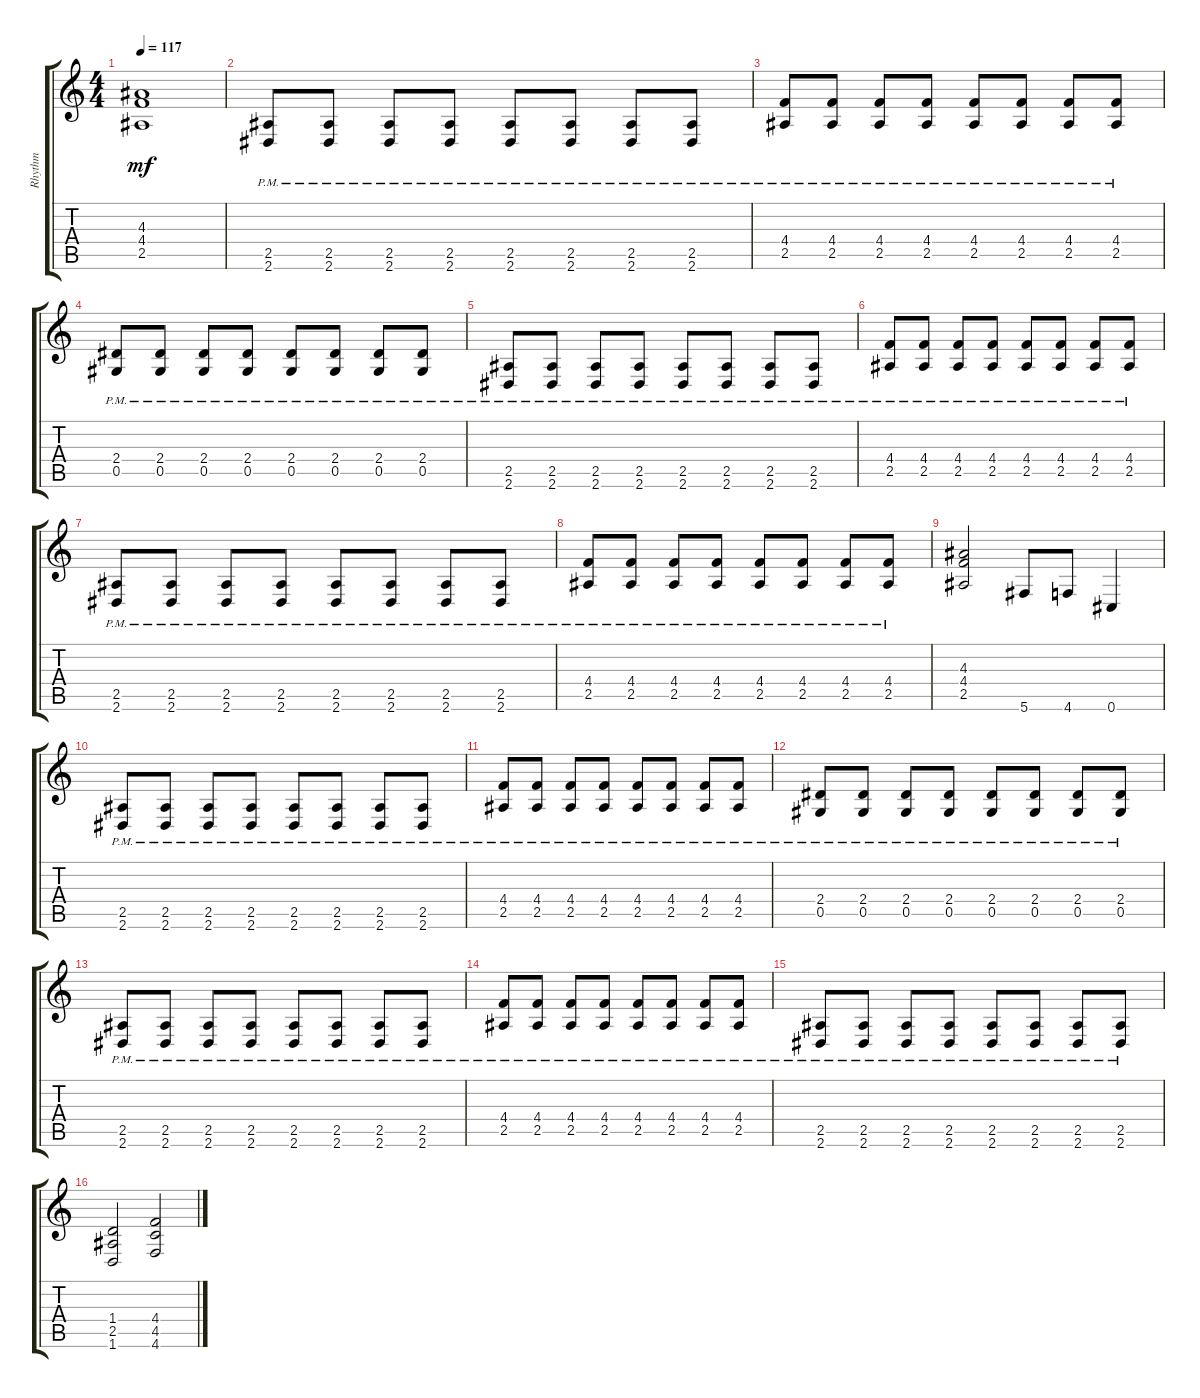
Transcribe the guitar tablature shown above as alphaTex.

\track ("Rhythm" "Rhythm") {instrument distortionguitar}
\staff {score tabs}
\tuning (Eb4 Bb3 Gb3 Db3 Ab2 Db2) {hide}
\ts (4 4)
\tempo 117
\clef g2
\ks c
(4.3 4.4 2.5).1{dy mf instrument distortionguitar} |
(2.5{pm} 2.6{pm}).8 (2.5{pm} 2.6{pm}).8 (2.5{pm} 2.6{pm}).8 (2.5{pm} 2.6{pm}).8 (2.5{pm} 2.6{pm}).8 (2.5{pm} 2.6{pm}).8 (2.5{pm} 2.6{pm}).8 (2.5{pm} 2.6{pm}).8 |
(4.4{pm} 2.5{pm}).8 (4.4{pm} 2.5{pm}).8 (4.4{pm} 2.5{pm}).8 (4.4{pm} 2.5{pm}).8 (4.4{pm} 2.5{pm}).8 (4.4{pm} 2.5{pm}).8 (4.4{pm} 2.5{pm}).8 (4.4{pm} 2.5{pm}).8 |
(2.4{pm} 0.5{pm}).8 (2.4{pm} 0.5{pm}).8 (2.4{pm} 0.5{pm}).8 (2.4{pm} 0.5{pm}).8 (2.4{pm} 0.5{pm}).8 (2.4{pm} 0.5{pm}).8 (2.4{pm} 0.5{pm}).8 (2.4{pm} 0.5{pm}).8 |
(2.5{pm} 2.6{pm}).8 (2.5{pm} 2.6{pm}).8 (2.5{pm} 2.6{pm}).8 (2.5{pm} 2.6{pm}).8 (2.5{pm} 2.6{pm}).8 (2.5{pm} 2.6{pm}).8 (2.5{pm} 2.6{pm}).8 (2.5{pm} 2.6{pm}).8 |
(4.4{pm} 2.5{pm}).8 (4.4{pm} 2.5{pm}).8 (4.4{pm} 2.5{pm}).8 (4.4{pm} 2.5{pm}).8 (4.4{pm} 2.5{pm}).8 (4.4{pm} 2.5{pm}).8 (4.4{pm} 2.5{pm}).8 (4.4{pm} 2.5{pm}).8 |
(2.5{pm} 2.6{pm}).8 (2.5{pm} 2.6{pm}).8 (2.5{pm} 2.6{pm}).8 (2.5{pm} 2.6{pm}).8 (2.5{pm} 2.6{pm}).8 (2.5{pm} 2.6{pm}).8 (2.5{pm} 2.6{pm}).8 (2.5{pm} 2.6{pm}).8 |
(4.4{pm} 2.5{pm}).8 (4.4{pm} 2.5{pm}).8 (4.4{pm} 2.5{pm}).8 (4.4{pm} 2.5{pm}).8 (4.4{pm} 2.5{pm}).8 (4.4{pm} 2.5{pm}).8 (4.4{pm} 2.5{pm}).8 (4.4{pm} 2.5{pm}).8 |
(4.3 4.4 2.5).2 5.6.8 4.6.8 0.6.4 |
(2.5{pm} 2.6{pm}).8 (2.5{pm} 2.6{pm}).8 (2.5{pm} 2.6{pm}).8 (2.5{pm} 2.6{pm}).8 (2.5{pm} 2.6{pm}).8 (2.5{pm} 2.6{pm}).8 (2.5{pm} 2.6{pm}).8 (2.5{pm} 2.6{pm}).8 |
(4.4{pm} 2.5{pm}).8 (4.4{pm} 2.5{pm}).8 (4.4{pm} 2.5{pm}).8 (4.4{pm} 2.5{pm}).8 (4.4{pm} 2.5{pm}).8 (4.4{pm} 2.5{pm}).8 (4.4{pm} 2.5{pm}).8 (4.4{pm} 2.5{pm}).8 |
(2.4{pm} 0.5{pm}).8 (2.4{pm} 0.5{pm}).8 (2.4{pm} 0.5{pm}).8 (2.4{pm} 0.5{pm}).8 (2.4{pm} 0.5{pm}).8 (2.4{pm} 0.5{pm}).8 (2.4{pm} 0.5{pm}).8 (2.4{pm} 0.5{pm}).8 |
(2.5{pm} 2.6{pm}).8 (2.5{pm} 2.6{pm}).8 (2.5{pm} 2.6{pm}).8 (2.5{pm} 2.6{pm}).8 (2.5{pm} 2.6{pm}).8 (2.5{pm} 2.6{pm}).8 (2.5{pm} 2.6{pm}).8 (2.5{pm} 2.6{pm}).8 |
(4.4{pm} 2.5{pm}).8 (4.4{pm} 2.5{pm}).8 (4.4{pm} 2.5{pm}).8 (4.4{pm} 2.5{pm}).8 (4.4{pm} 2.5{pm}).8 (4.4{pm} 2.5{pm}).8 (4.4{pm} 2.5{pm}).8 (4.4{pm} 2.5{pm}).8 |
(2.5{pm} 2.6{pm}).8 (2.5{pm} 2.6{pm}).8 (2.5{pm} 2.6{pm}).8 (2.5{pm} 2.6{pm}).8 (2.5{pm} 2.6{pm}).8 (2.5{pm} 2.6{pm}).8 (2.5{pm} 2.6{pm}).8 (2.5{pm} 2.6{pm}).8 |
(1.4 2.5 1.6).2 (4.4 4.5 4.6).2
